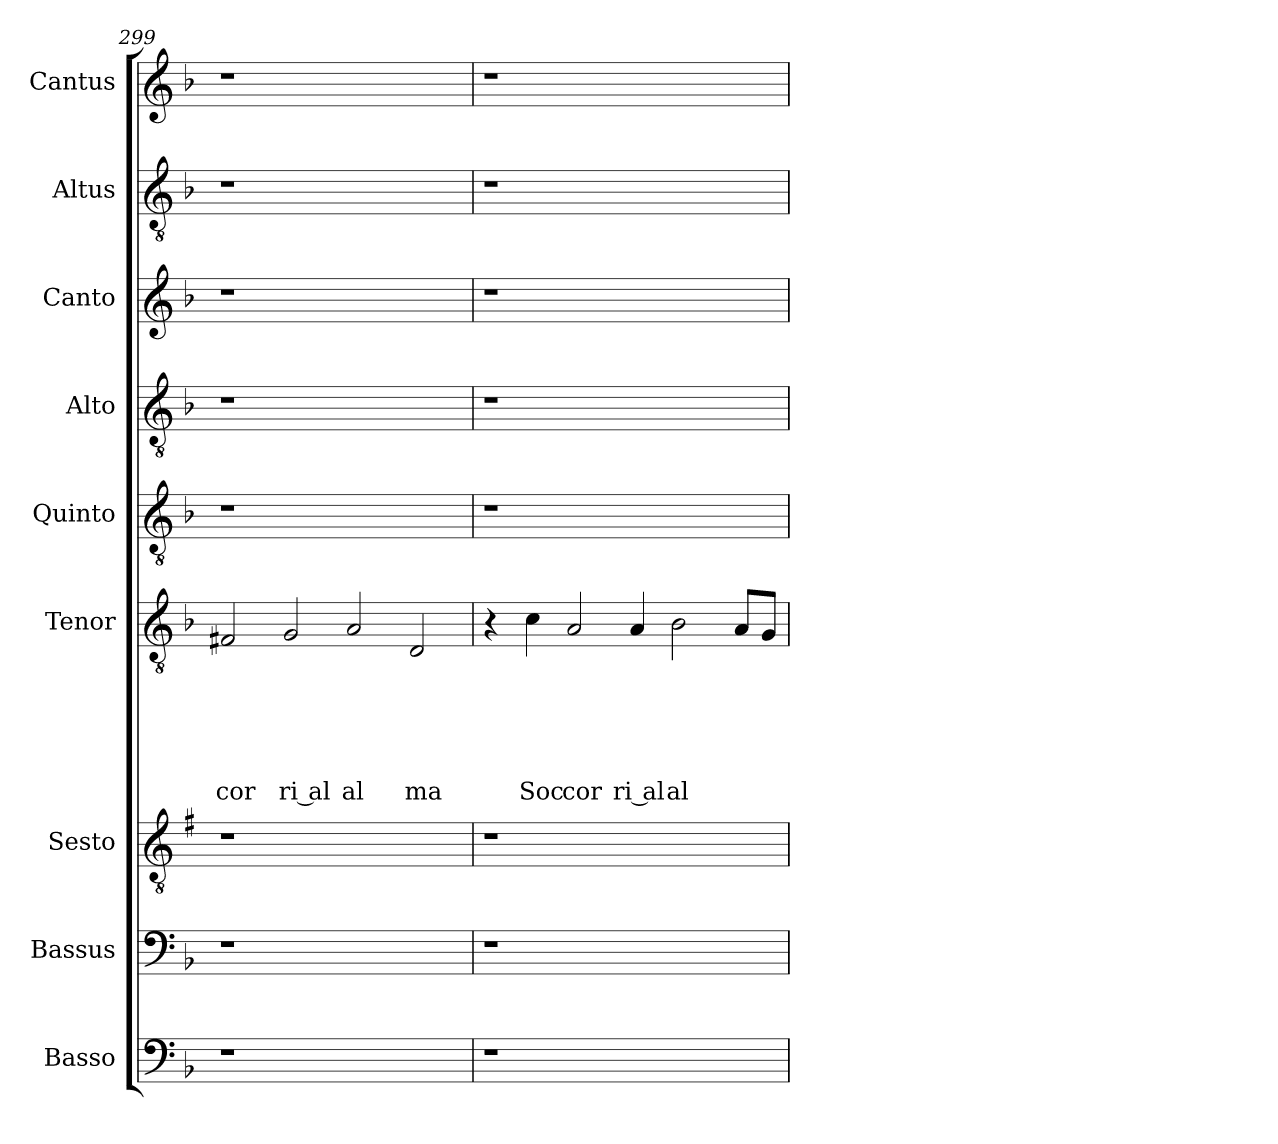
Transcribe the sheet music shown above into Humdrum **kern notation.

**kern	**kern	**kern	**kern	**text	**text	**text	**text	**text	**text	**kern	**kern	**kern	**kern	**kern
*part9	*part8	*part7	*part6	*part6	*part6	*part6	*part6	*part6	*part6	*part5	*part4	*part3	*part2	*part1
*staff9	*staff8	*staff7	*staff6	*staff6	*staff6	*staff6	*staff6	*staff6	*staff6	*staff5	*staff4	*staff3	*staff2	*staff1
*I"Basso	*I"Bassus	*I"Sesto	*I"Tenor	*	*	*	*	*	*	*I"Quinto	*I"Alto	*I"Canto	*I"Altus	*I"Cantus
*	*	*I'Sesto	*I'Tenor	*	*	*	*	*	*	*I'Quinto	*I'Alto	*I'Canto	*I'Altus	*I'Cantus
*clefF4	*clefF4	*clefGv2	*clefGv2	*	*	*	*	*	*	*clefGv2	*clefGv2	*clefG2	*clefGv2	*clefG2
*k[b-]	*k[b-]	*k[f#]	*k[b-]	*	*	*	*	*	*	*k[b-]	*k[b-]	*k[b-]	*k[b-]	*k[b-]
*F:	*F:	*G:	*F:	*	*	*	*	*	*	*F:	*F:	*F:	*F:	*F:
=299	=299	=299	=299	=299	=299	=299	=299	=299	=299	=299	=299	=299	=299	=299
!	!	!	!	!	!	!	!	!	!LO:LY:b	!	!	!	!	!
1r	1r	1r	2F#X/	.	.	.	.	.	cor	1r	1r	1r	1r	1r
!	!	!	!	!	!	!	!	!	!LO:LY:b:rj	!	!	!	!	!
.	.	.	2G/	.	.	.	.	.	ri al	.	.	.	.	.
!	!	!	!	!	!	!	!	!	!LO:LY:b	!	!	!	!	!
1ryy	1ryy	1ryy	2A/	.	.	.	.	.	al	1ryy	1ryy	1ryy	1ryy	1ryy
!	!	!	!	!	!	!	!	!	!LO:LY:b	!	!	!	!	!
.	.	.	2D/	.	.	.	.	.	ma	.	.	.	.	.
=300	=300	=300	=300	=300	=300	=300	=300	=300	=300	=300	=300	=300	=300	=300
1r	1r	1r	4r	.	.	.	.	.	.	1r	1r	1r	1r	1r
!	!	!	!	!	!	!	!	!	!LO:LY:b	!	!	!	!	!
.	.	.	4c\	.	.	.	.	.	Soc	.	.	.	.	.
!	!	!	!	!	!	!	!	!	!LO:LY:b	!	!	!	!	!
.	.	.	2A/	.	.	.	.	.	cor	.	.	.	.	.
!	!	!	!	!	!	!	!	!	!LO:LY:b:rj	!	!	!	!	!
1ryy	1ryy	1ryy	4A/	.	.	.	.	.	ri al	1ryy	1ryy	1ryy	1ryy	1ryy
!	!	!	!	!	!	!	!	!	!LO:LY:b	!	!	!	!	!
.	.	.	2B-\	.	.	.	.	.	al	.	.	.	.	.
.	.	.	8A/L	.	.	.	.	.	.	.	.	.	.	.
.	.	.	8G/J	.	.	.	.	.	.	.	.	.	.	.
=	=	=	=	=	=	=	=	=	=	=	=	=	=	=
*-	*-	*-	*-	*-	*-	*-	*-	*-	*-	*-	*-	*-	*-	*-
